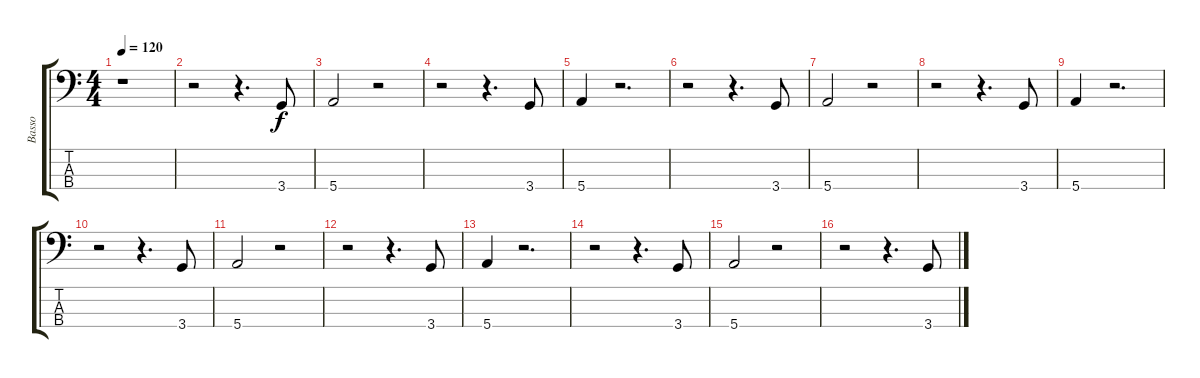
\track ("Basso" "Basso") {instrument acousticguitarnylon}
\staff {score tabs}
\tuning (G2 D2 A1 E1) {hide}
\ts (4 4)
\tempo 120
\clef f4
\ks c
r.1{dy f instrument acousticguitarnylon} |
r.2 r.4{d} 3.4.8 |
5.4.2 r.2 |
r.2 r.4{d} 3.4.8 |
5.4.4 r.2{d} |
r.2 r.4{d} 3.4.8 |
5.4.2 r.2 |
r.2 r.4{d} 3.4.8 |
5.4.4 r.2{d} |
r.2 r.4{d} 3.4.8 |
5.4.2 r.2 |
r.2 r.4{d} 3.4.8 |
5.4.4 r.2{d} |
r.2 r.4{d} 3.4.8 |
5.4.2 r.2 |
r.2 r.4{d} 3.4.8
